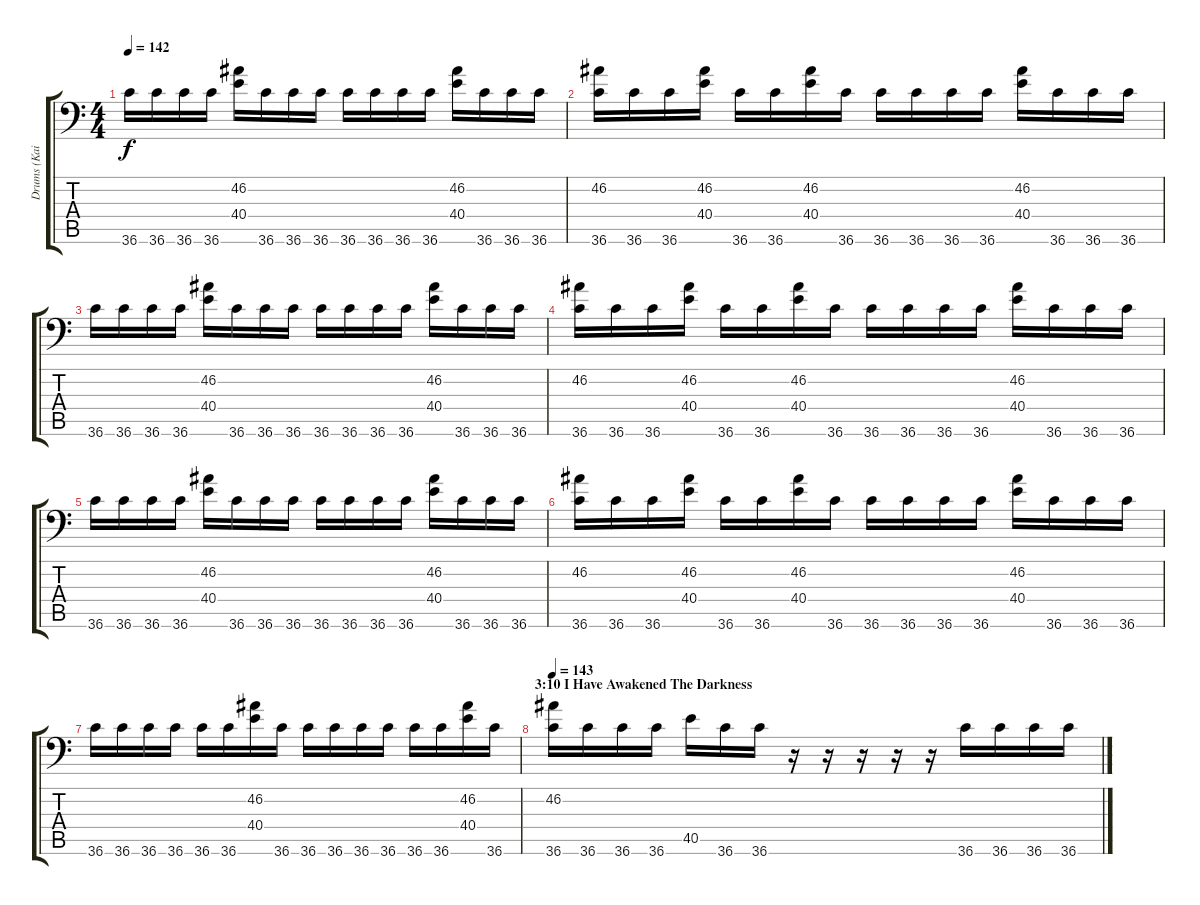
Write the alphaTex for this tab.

\track ("Drums (Kai)" "Drums (Kai") {instrument acousticgrandpiano}
\staff {score tabs}
\tuning (C-1 C-1 C-1 C-1 C-1 C-1) {hide}
\ts (4 4)
\tempo 142
\clef f4
\ks c
36.6.16{dy f} 36.6.16 36.6.16 36.6.16 (46.2 40.4).16 36.6.16 36.6.16 36.6.16 36.6.16 36.6.16 36.6.16 36.6.16 (46.2 40.4).16 36.6.16 36.6.16 36.6.16 |
(46.2 36.6).16 36.6.16 36.6.16 (46.2 40.4).16 36.6.16 36.6.16 (46.2 40.4).16 36.6.16 36.6.16 36.6.16 36.6.16 36.6.16 (46.2 40.4).16 36.6.16 36.6.16 36.6.16 |
36.6.16 36.6.16 36.6.16 36.6.16 (46.2 40.4).16 36.6.16 36.6.16 36.6.16 36.6.16 36.6.16 36.6.16 36.6.16 (46.2 40.4).16 36.6.16 36.6.16 36.6.16 |
(46.2 36.6).16 36.6.16 36.6.16 (46.2 40.4).16 36.6.16 36.6.16 (46.2 40.4).16 36.6.16 36.6.16 36.6.16 36.6.16 36.6.16 (46.2 40.4).16 36.6.16 36.6.16 36.6.16 |
36.6.16 36.6.16 36.6.16 36.6.16 (46.2 40.4).16 36.6.16 36.6.16 36.6.16 36.6.16 36.6.16 36.6.16 36.6.16 (46.2 40.4).16 36.6.16 36.6.16 36.6.16 |
(46.2 36.6).16 36.6.16 36.6.16 (46.2 40.4).16 36.6.16 36.6.16 (46.2 40.4).16 36.6.16 36.6.16 36.6.16 36.6.16 36.6.16 (46.2 40.4).16 36.6.16 36.6.16 36.6.16 |
36.6.16 36.6.16 36.6.16 36.6.16 36.6.16 36.6.16 (46.2 40.4).16 36.6.16 36.6.16 36.6.16 36.6.16 36.6.16 36.6.16 36.6.16 (46.2 40.4).16 36.6.16 |
\section ("" "3:10 I Have Awakened The Darkness")
\tempo 143
(46.2 36.6).16 36.6.16 36.6.16 36.6.16 40.5.16 36.6.16 36.6.16 r.16 r.16 r.16 r.16 r.16 36.6.16 36.6.16 36.6.16 36.6.16
